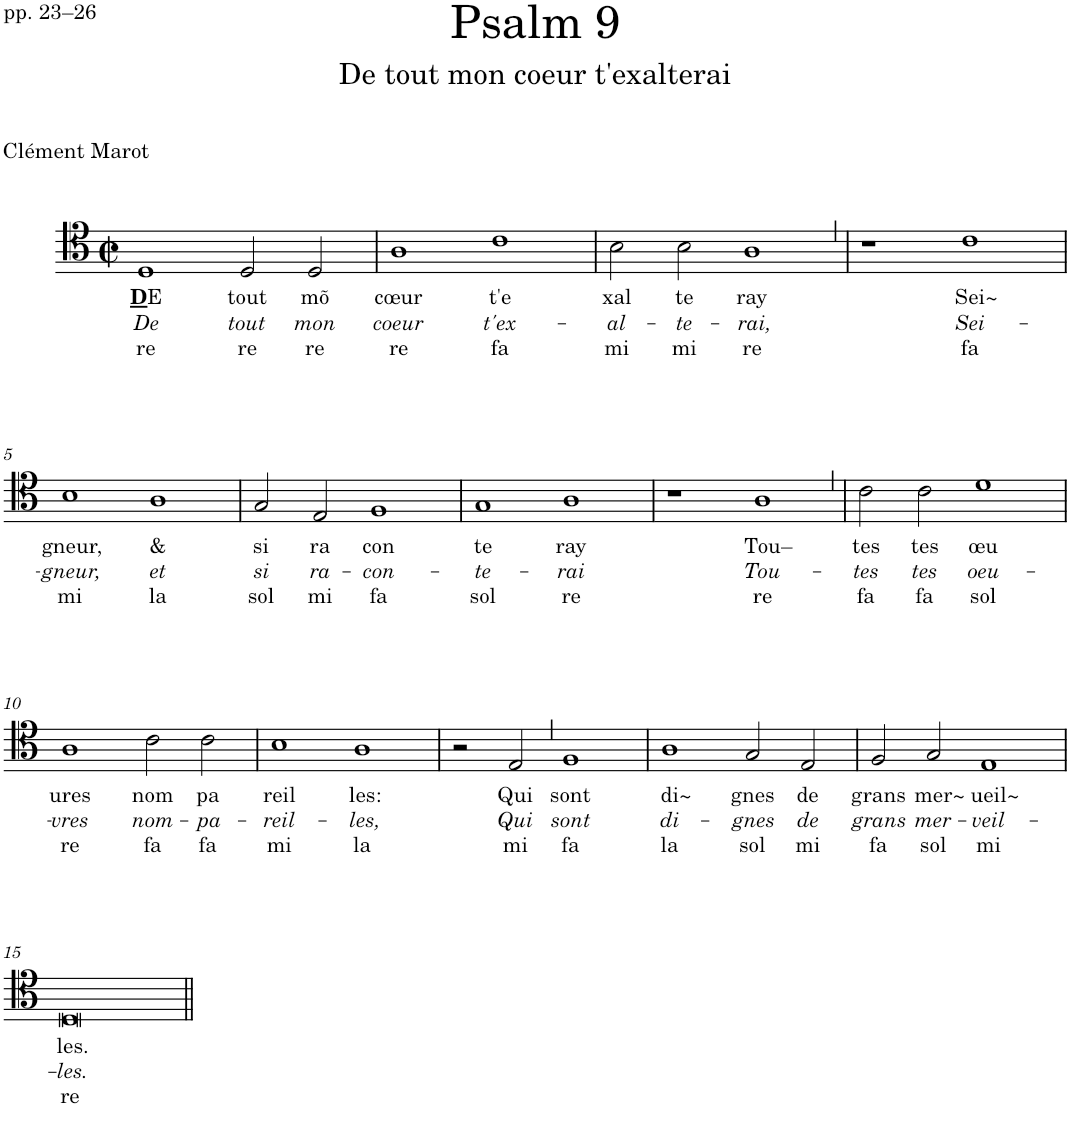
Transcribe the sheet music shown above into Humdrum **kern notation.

**kern	**text	**text	**text
*part1	*part1	*part1	*part1
*staff1	*staff1	*staff1	*staff1
*I"Voice	*	*	*
*I'Vo.	*	*	*
*clefC4	*	*	*
*k[]	*	*	*
*M4/2	*	*	*
*met(c|)	*	*	*
=1	=1	=1	=1
!	!LO:LY:b	!LO:LY:b	!LO:LY:b
1D	D E	De	re
!	!LO:LY:b	!LO:LY:b	!LO:LY:b
2D/	tout	tout	re
!	!LO:LY:b	!LO:LY:b	!LO:LY:b
2D/	mõ	mon	re
=2	=2	=2	=2
!	!LO:LY:b	!LO:LY:b	!LO:LY:b
1A	cœur	coeur	re
!	!LO:LY:b	!LO:LY:b	!LO:LY:b
1c	t'e	t'ex-	fa
=3	=3	=3	=3
!	!LO:LY:b	!LO:LY:b	!LO:LY:b
2B\	xal	-al-	mi
!	!LO:LY:b	!LO:LY:b	!LO:LY:b
2B\	te	-te-	mi
!	!LO:LY:b	!LO:LY:b	!LO:LY:b
1AZ	ray	-rai,	re
=4	=4	=4	=4
1r	.	.	.
!	!LO:LY:b	!LO:LY:b	!LO:LY:b
1c	Sei~	Sei-	fa
!!LO:LB:g=z
=5	=5	=5	=5
!	!LO:LY:b	!LO:LY:b	!LO:LY:b
1B	gneur,	-gneur,	mi
!	!LO:LY:b	!LO:LY:b	!LO:LY:b
1A	&	et	la
=6	=6	=6	=6
!	!LO:LY:b	!LO:LY:b	!LO:LY:b
2G/	si	si	sol
!	!LO:LY:b	!LO:LY:b	!LO:LY:b
2E/	ra	ra-	mi
!	!LO:LY:b	!LO:LY:b	!LO:LY:b
1F	con	-con-	fa
=7	=7	=7	=7
!	!LO:LY:b	!LO:LY:b	!LO:LY:b
1G	te	-te-	sol
!	!LO:LY:b	!LO:LY:b	!LO:LY:b
1A	ray	-rai	re
=8	=8	=8	=8
1r	.	.	.
!	!LO:LY:b	!LO:LY:b	!LO:LY:b
1AZ	Tou–	Tou-	re
=9	=9	=9	=9
!	!LO:LY:b	!LO:LY:b	!LO:LY:b
2c\	tes	-tes	fa
!	!LO:LY:b	!LO:LY:b	!LO:LY:b
2c\	tes	tes	fa
!	!LO:LY:b	!LO:LY:b	!LO:LY:b
1d	œu	oeu-	sol
!!LO:LB:g=z
=10	=10	=10	=10
!	!LO:LY:b	!LO:LY:b	!LO:LY:b
1A	ures	-vres	re
!	!LO:LY:b	!LO:LY:b	!LO:LY:b
2c\	nom	nom-	fa
!	!LO:LY:b	!LO:LY:b	!LO:LY:b
2c\	pa	-pa-	fa
=11	=11	=11	=11
!	!LO:LY:b	!LO:LY:b	!LO:LY:b
1B	reil	-reil-	mi
!	!LO:LY:b	!LO:LY:b	!LO:LY:b
1A	les:	-les,	la
=12	=12	=12	=12
2r	.	.	.
!	!LO:LY:b	!LO:LY:b	!LO:LY:b
2EZ/	Qui	Qui	mi
!	!LO:LY:b	!LO:LY:b	!LO:LY:b
1F	sont	sont	fa
=13	=13	=13	=13
!	!LO:LY:b	!LO:LY:b	!LO:LY:b
1A	di~	di-	la
!	!LO:LY:b	!LO:LY:b	!LO:LY:b
2G/	gnes	-gnes	sol
!	!LO:LY:b	!LO:LY:b	!LO:LY:b
2E/	de	de	mi
=14	=14	=14	=14
!	!LO:LY:b	!LO:LY:b	!LO:LY:b
2F/	grans	grans	fa
!	!LO:LY:b	!LO:LY:b	!LO:LY:b
2G/	mer~	mer-	sol
!	!LO:LY:b	!LO:LY:b	!LO:LY:b
1E	ueil~	-veil-	mi
!!LO:LB:g=z
=15	=15	=15	=15
!	!LO:LY:b	!LO:LY:b	!LO:LY:b
0D	les.	-les.	re
=||	=||	=||	=||
*-	*-	*-	*-
